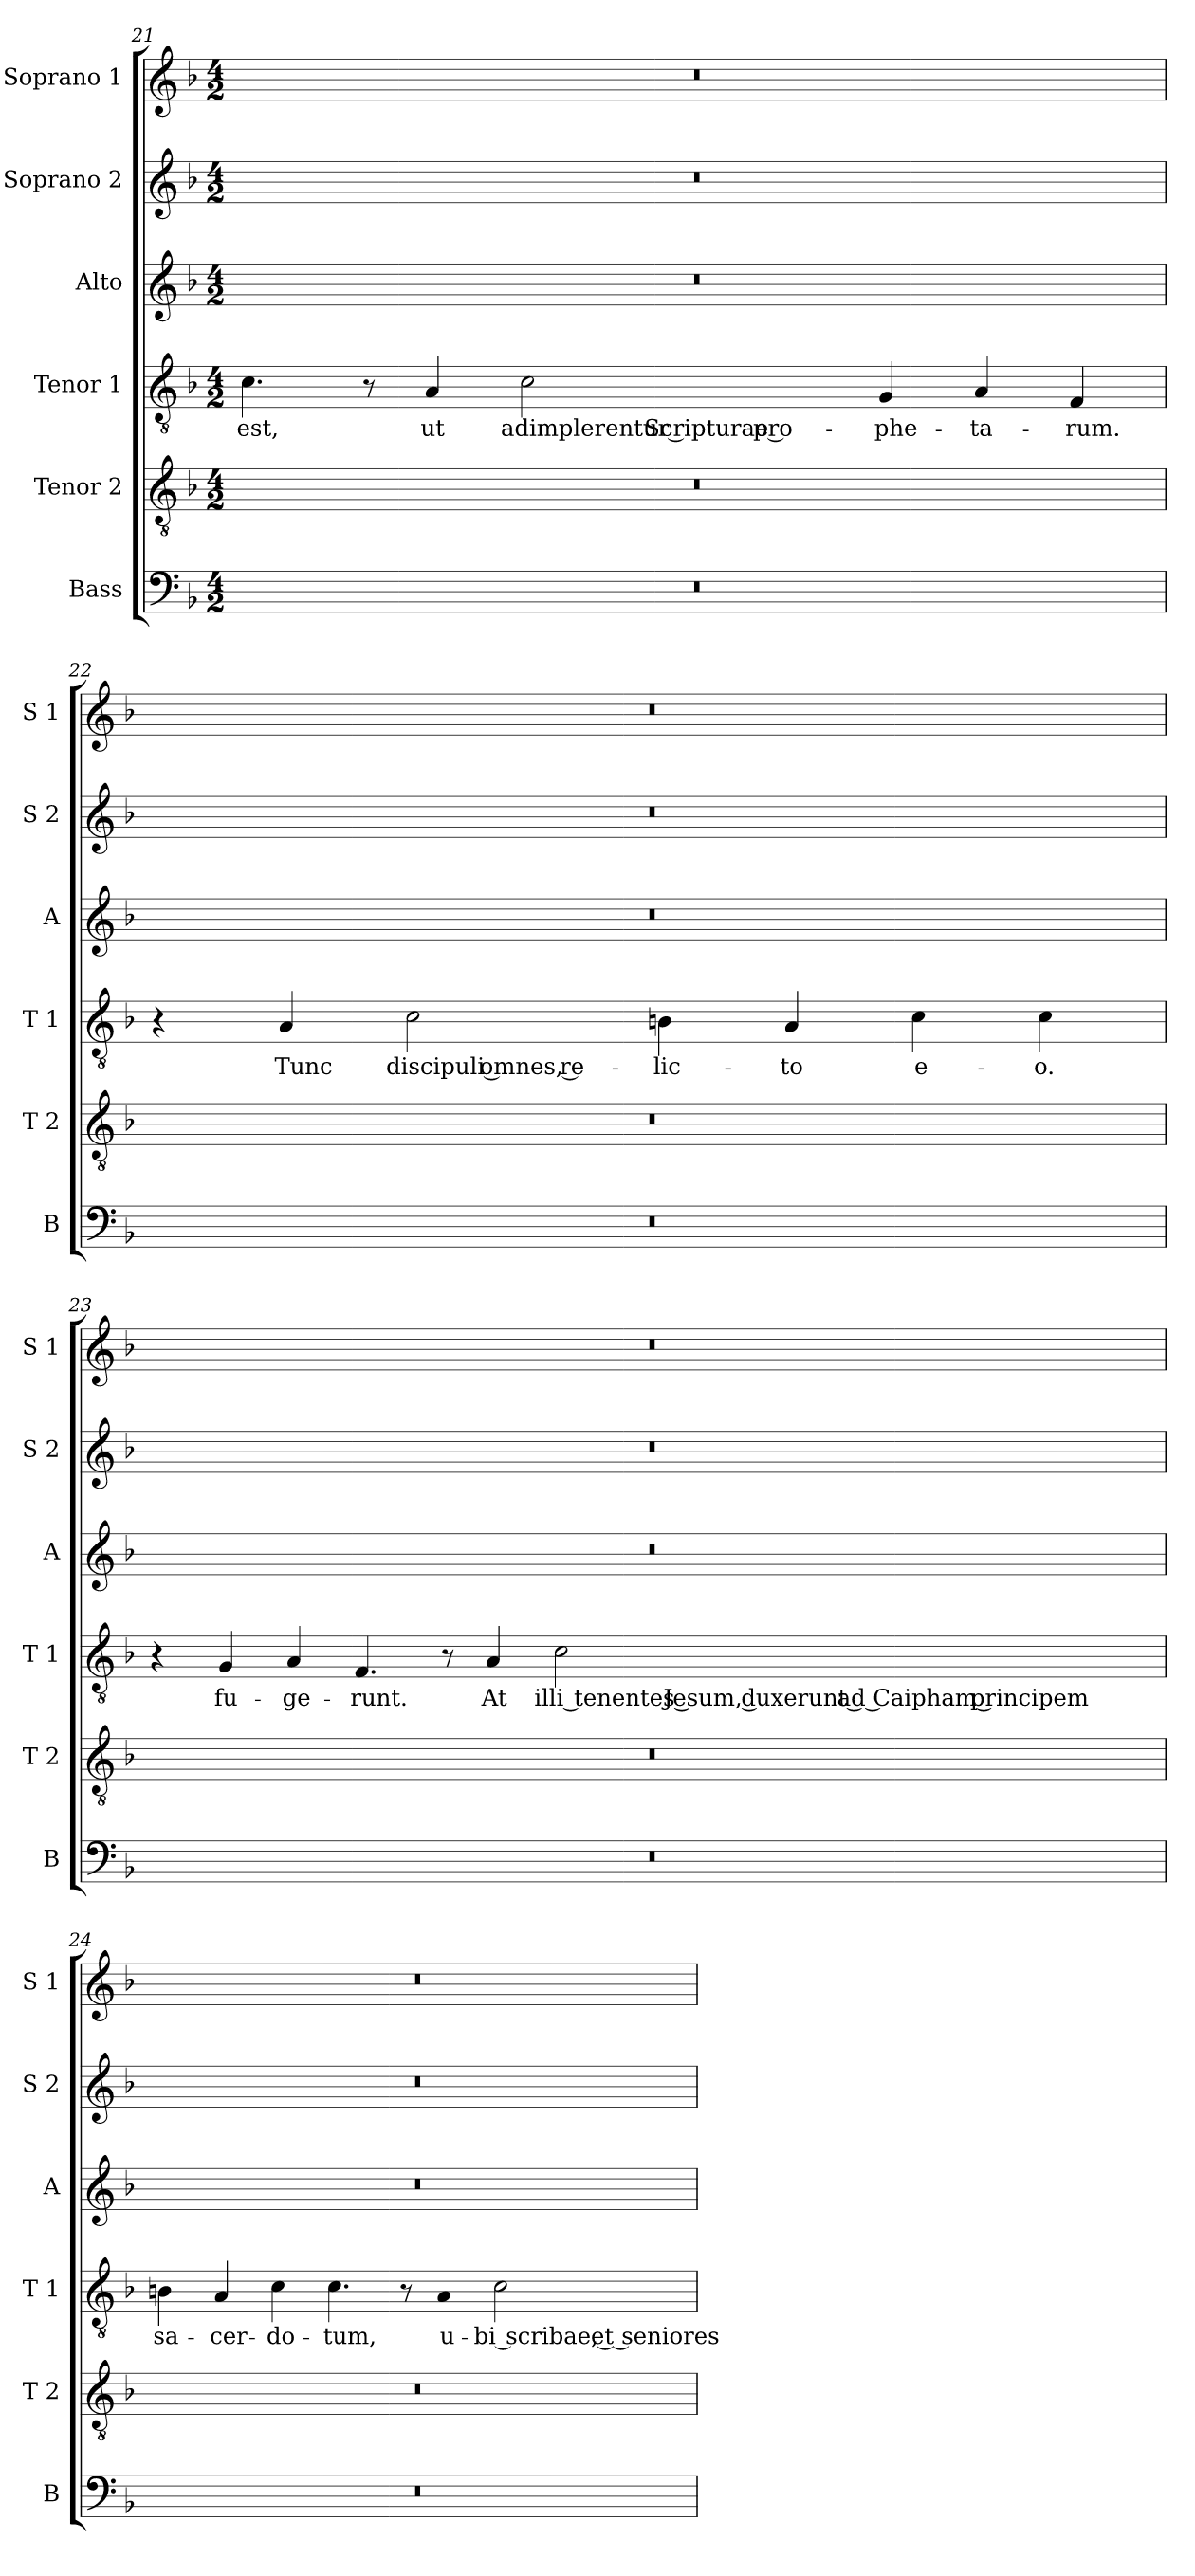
**kern	**kern	**kern	**text	**kern	**kern	**kern
*part6	*part5	*part4	*part4	*part3	*part2	*part1
*staff6	*staff5	*staff4	*staff4	*staff3	*staff2	*staff1
*I"Bass	*I"Tenor 2	*I"Tenor 1	*	*I"Alto	*I"Soprano 2	*I"Soprano 1
*I'B	*I'T 2	*I'T 1	*	*I'A	*I'S 2	*I'S 1
!!LO:LB:g=z
*clefF4	*clefGv2	*clefGv2	*	*clefG2	*clefG2	*clefG2
*k[b-]	*k[b-]	*k[b-]	*	*k[b-]	*k[b-]	*k[b-]
*F:	*F:	*F:	*	*F:	*F:	*F:
*M4/2	*M4/2	*M4/2	*	*M4/2	*M4/2	*M4/2
=21	=21	=21	=21	=21	=21	=21
!	!	!	!LO:LY:b	!	!	!
0r	0r	4.c\	est,	0r	0r	0r
.	.	8r	.	.	.	.
!	!	!	!LO:LY:b	!	!	!
.	.	4A/	ut	.	.	.
!	!	!	!LO:LY:b	!	!	!
.	.	2c\	adimplerentur Scripturae pro-	.	.	.
!	!	!	!LO:LY:b	!	!	!
.	.	4G/	-phe-	.	.	.
!	!	!	!LO:LY:b	!	!	!
.	.	4A/	-ta-	.	.	.
!	!	!	!LO:LY:b	!	!	!
.	.	4F/	-rum.	.	.	.
=22	=22	=22	=22	=22	=22	=22
0r	0r	4r	.	0r	0r	0r
!	!	!	!LO:LY:b	!	!	!
.	.	4A/	Tunc	.	.	.
!	!	!	!LO:LY:b	!	!	!
.	.	2c\	discipuli omnes, re-	.	.	.
!	!	!	!LO:LY:b	!	!	!
.	.	4Bn\	-lic-	.	.	.
!	!	!	!LO:LY:b	!	!	!
.	.	4A/	-to	.	.	.
!	!	!	!LO:LY:b	!	!	!
.	.	4c\	e-	.	.	.
!	!	!	!LO:LY:b	!	!	!
.	.	4c\	-o.	.	.	.
!!LO:LB:g=z
=23	=23	=23	=23	=23	=23	=23
0r	0r	4r	.	0r	0r	0r
!	!	!	!LO:LY:b	!	!	!
.	.	4G/	fu-	.	.	.
!	!	!	!LO:LY:b	!	!	!
.	.	4A/	-ge-	.	.	.
!	!	!	!LO:LY:b	!	!	!
.	.	4.F/	-runt.	.	.	.
.	.	8r	.	.	.	.
!	!	!	!LO:LY:b	!	!	!
.	.	4A/	At	.	.	.
!	!	!	!LO:LY:b	!	!	!
.	.	2c\	illi tenentes Jesum, duxerunt ad Caipham principem	.	.	.
=24	=24	=24	=24	=24	=24	=24
!	!	!	!LO:LY:b	!	!	!
0r	0r	4Bn\	sa-	0r	0r	0r
!	!	!	!LO:LY:b	!	!	!
.	.	4A/	-cer-	.	.	.
!	!	!	!LO:LY:b	!	!	!
.	.	4c\	-do-	.	.	.
!	!	!	!LO:LY:b	!	!	!
.	.	4.c\	-tum,	.	.	.
.	.	8r	.	.	.	.
!	!	!	!LO:LY:b	!	!	!
.	.	4A/	u-	.	.	.
!	!	!	!LO:LY:b	!	!	!
.	.	2c\	-bi scribae, et seniores	.	.	.
=	=	=	=	=	=	=
*-	*-	*-	*-	*-	*-	*-
